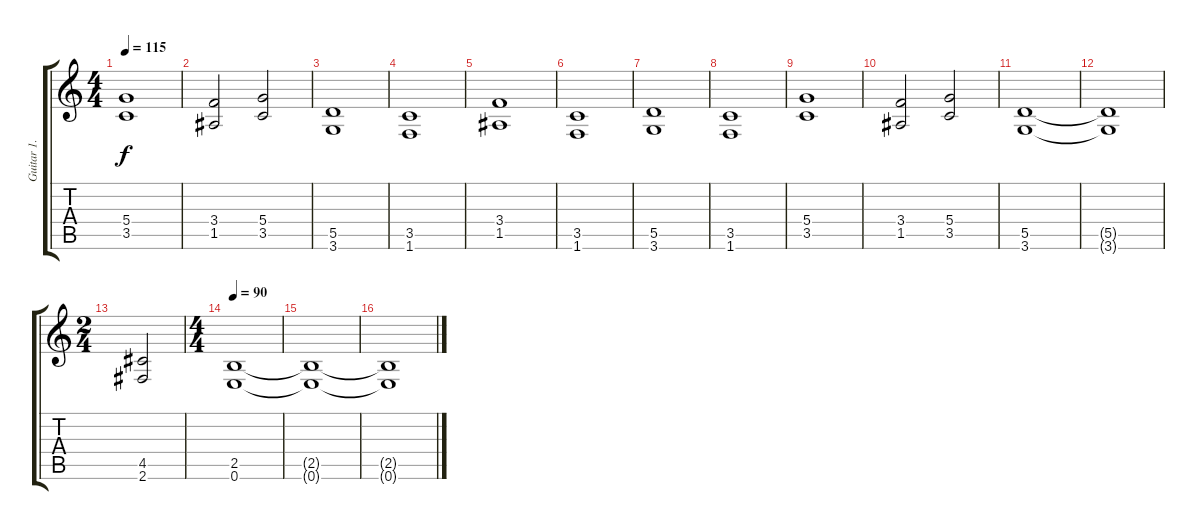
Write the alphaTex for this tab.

\track ("Guitar 1." "Guitar 1.") {instrument overdrivenguitar}
\staff {score tabs}
\tuning (E4 B3 G3 D3 A2 E2) {hide}
\ts (4 4)
\tempo 115
\clef g2
\ks c
(5.4 3.5).1{dy f} |
(3.4 1.5).2 (5.4 3.5).2 |
(5.5 3.6).1 |
(3.5 1.6).1 |
(3.4 1.5).1 |
(3.5 1.6).1 |
(5.5 3.6).1 |
(3.5 1.6).1 |
(5.4 3.5).1 |
(3.4 1.5).2 (5.4 3.5).2 |
(5.5 3.6).1 |
(5.5{t} 3.6{t}).1 |
\ts (2 4)
(4.5 2.6).2 |
\ts (4 4)
\tempo 90
(2.5 0.6).1 |
(2.5{t} 0.6{t}).1 |
(2.5{t} 0.6{t}).1
